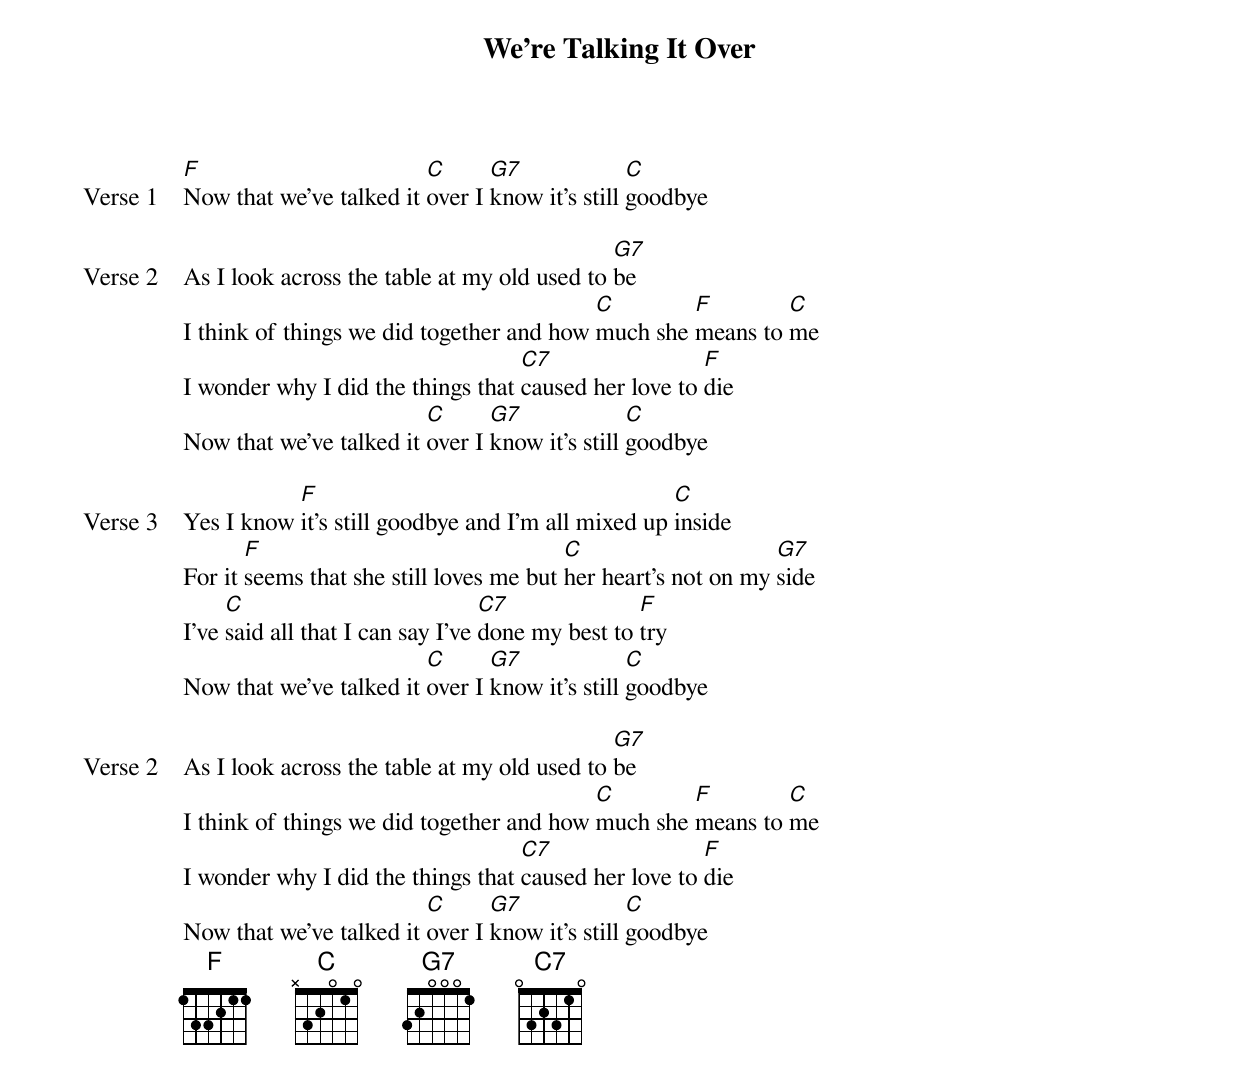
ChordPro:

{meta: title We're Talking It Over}
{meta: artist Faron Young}
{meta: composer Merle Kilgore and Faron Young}
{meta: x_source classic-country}
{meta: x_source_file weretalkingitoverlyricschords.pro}
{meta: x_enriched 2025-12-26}

{start_of_verse: Verse 1}
[F]Now that we’ve talked it [C]over I [G7]know it’s still [C]goodbye
{end_of_verse}

{start_of_verse: Verse 2}
As I look across the table at my old used to [G7]be
I think of things we did together and how [C]much she [F]means to [C]me
I wonder why I did the things that [C7]caused her love to [F]die
Now that we’ve talked it [C]over I [G7]know it’s still [C]goodbye
{end_of_verse}

{start_of_verse: Verse 3}
Yes I know [F]it’s still goodbye and I’m all mixed up [C]inside
For it [F]seems that she still loves me but [C]her heart’s not on my [G7]side
I’ve [C]said all that I can say I’ve [C7]done my best to [F]try
Now that we’ve talked it [C]over I [G7]know it’s still [C]goodbye
{end_of_verse}

{start_of_verse: Verse 2}
As I look across the table at my old used to [G7]be
I think of things we did together and how [C]much she [F]means to [C]me
I wonder why I did the things that [C7]caused her love to [F]die
Now that we’ve talked it [C]over I [G7]know it’s still [C]goodbye
{end_of_verse}
